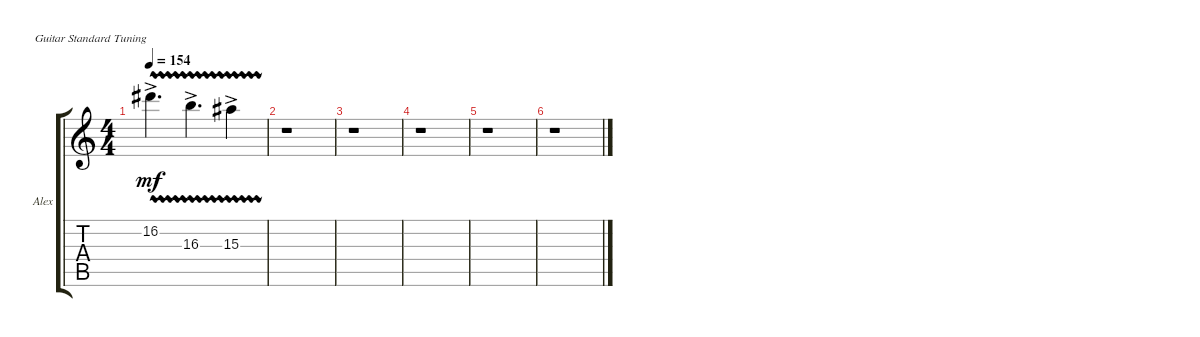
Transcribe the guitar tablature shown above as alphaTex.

\defaultSystemsLayout 4
\bracketExtendMode groupsimilarinstruments
\firstSystemTrackNameOrientation horizontal
\otherSystemsTrackNameOrientation horizontal
\track ("Alex Turner" "Alex") {instrument distortionguitar}
\staff {score tabs}
\tuning (E4 B3 G3 D3 A2 E2)
\ts (4 4)
\tempo 154
\clef g2
\ks c
16.2{vw ac}.4{d dy mf} 16.3{vw ac}.4{d} 15.3{vw ac}.4 |
r.1 |
r.1 |
r.1 |
r.1 |
r.1
